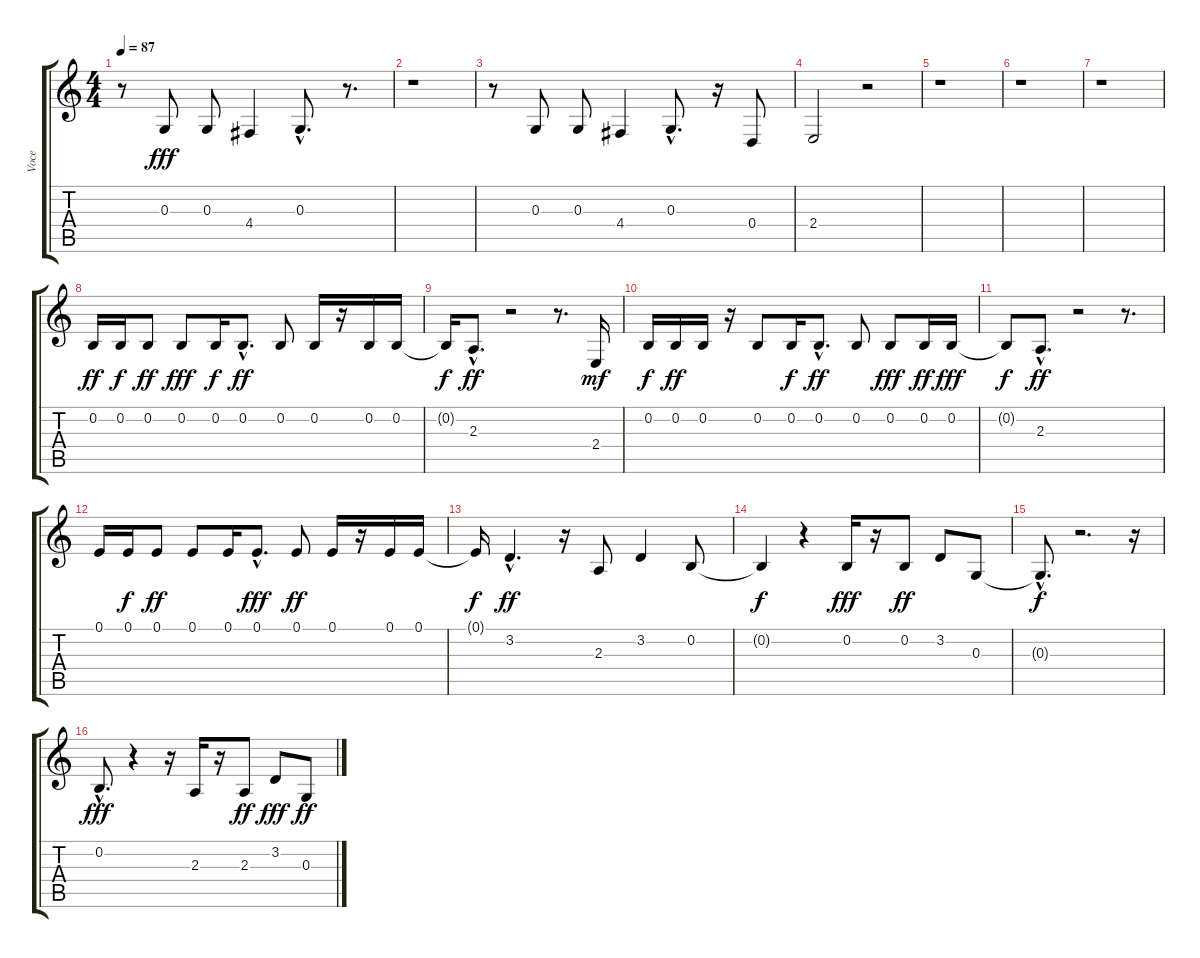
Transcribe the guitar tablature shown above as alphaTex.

\track ("Voce" "Voce") {instrument lead1square}
\staff {score tabs}
\tuning (E4 B3 G3 D3 A2 E2) {hide}
\ts (4 4)
\tempo 87
\clef g2
\ks c
r.8{dy f} 0.3.8{dy fff} 0.3.8 4.4.4 0.3{hac}.8{d} r.8{d} |
r.1 |
r.8 0.3.8 0.3.8 4.4.4 0.3{hac}.8{d} r.16 0.4.8 |
2.4.2 r.2 |
r.1 |
r.1 |
r.1 |
0.2.16{dy ff} 0.2.16{dy f} 0.2.8{dy ff} 0.2.8{dy fff} 0.2.16{dy f} 0.2{hac}.8{d dy ff} 0.2.8 0.2.16 r.16 0.2.16 0.2.16 |
0.2{t}.16{dy f} 2.3{hac}.8{d dy ff} r.2 r.8{d} 2.4.16{dy mf} |
0.2.16{dy f} 0.2.16{dy ff} 0.2.16 r.16 0.2.8 0.2.16{dy f} 0.2{hac}.8{d dy ff} 0.2.8 0.2.8{dy fff} 0.2.16{dy ff} 0.2.16{dy fff} |
0.2{t}.8{dy f} 2.3{hac}.8{d dy ff} r.2 r.8{d} |
0.1.16 0.1.16{dy f} 0.1.8{dy ff} 0.1.8 0.1.16 0.1{hac}.8{d dy fff} 0.1.8{dy ff} 0.1.16 r.16 0.1.16 0.1.16 |
0.1{t}.16{dy f} 3.2{hac}.4{d dy ff} r.16 2.3.8 3.2.4 0.2.8 |
0.2{t}.4{dy f} r.4 0.2.16{dy fff} r.16 0.2.8{dy ff} 3.2.8 0.3.8 |
0.3{hac t}.8{d dy f} r.2{d} r.16 |
0.2{hac}.8{d dy fff} r.4 r.16 2.3.16 r.16 2.3.8{dy ff} 3.2.8{dy fff} 0.3.8{dy ff}
